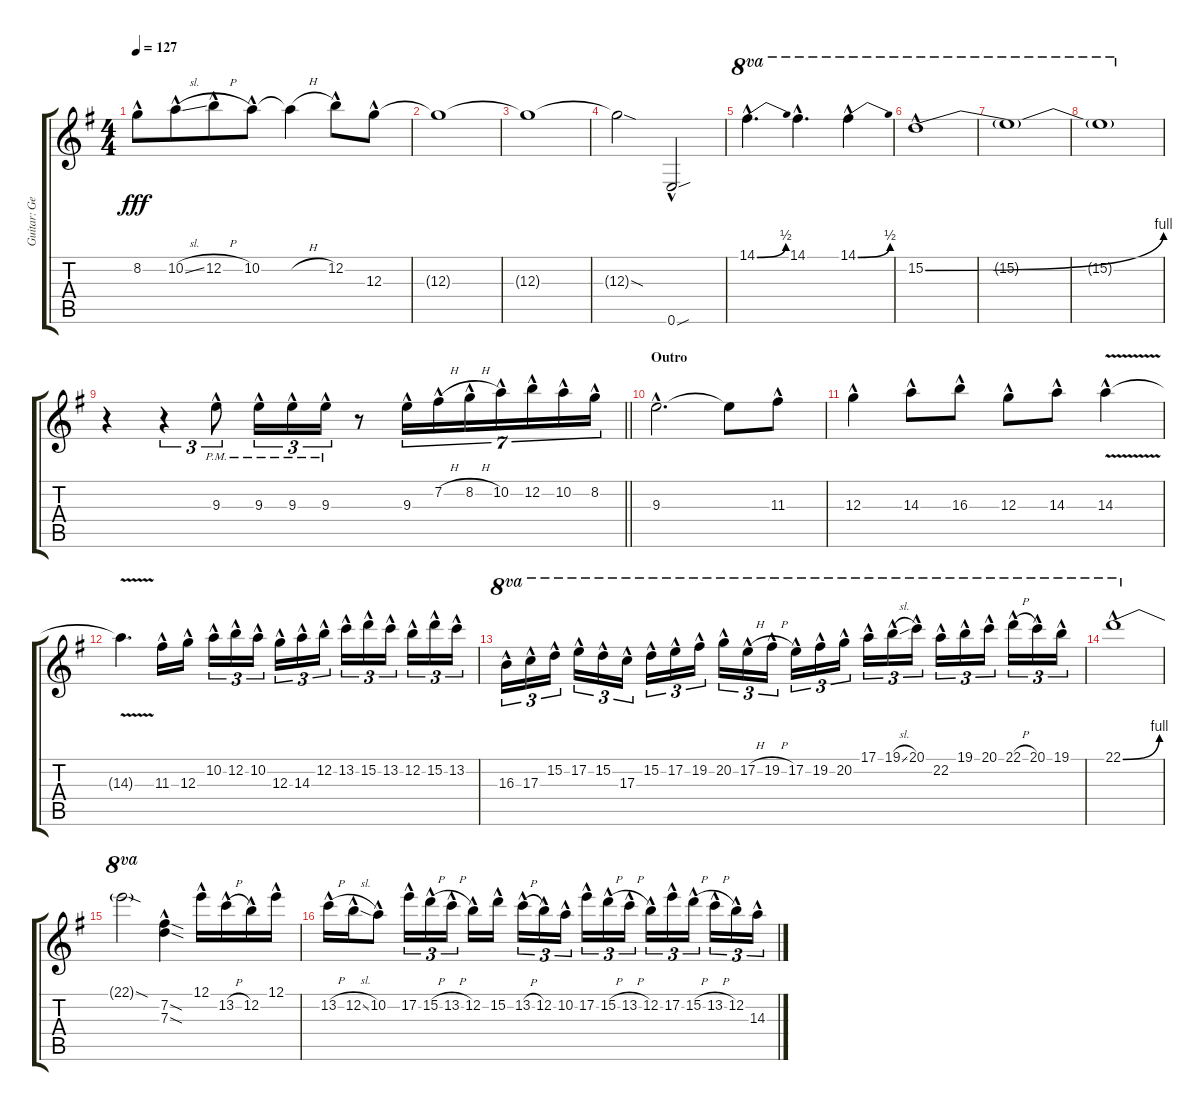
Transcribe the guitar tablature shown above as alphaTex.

\track ("Guitar: George" "Guitar: Ge") {instrument overdrivenguitar}
\staff {score tabs}
\tuning (E4 B3 G3 D3 A2 E2) {hide}
\ts (4 4)
\tempo 127
\clef g2
\ks g
8.2{hac}.8{dy fff} 10.2{sl hac}.8{beam merge} 12.2{h hac}.8 10.2{hac}.8 10.2{h t}.4 12.2{hac}.8 12.3{hac}.8 |
12.3{t}.1 |
12.3{t}.1 |
12.3{sod t}.2 0.6{sou hac}.2 |
14.1{be (bend 0 0 60 2) hac}.4{d ot 8va} 14.1{hac}.4{d ot 8va} 14.1{be (bend 0 0 60 2) hac}.4{ot 8va} |
15.2{be (bend 0 0 60 4) hac}.1{ot 8va} |
15.2{t}.1{ot 8va} |
15.2{t}.1{ot 8va} |
\barLineRight lightlight
r.4 r.4{tu (3 2)} 9.3{hac pm}.8{tu (3 2)} 9.3{hac pm}.16{tu (3 2)} 9.3{hac pm}.16{tu (3 2)} 9.3{hac pm}.16{tu (3 2)} r.8 9.3{hac}.16{tu (7 4)} 7.2{h hac}.16{tu (7 4)} 8.2{h hac}.16{tu (7 4)} 10.2{hac}.16{tu (7 4)} 12.2{hac}.16{tu (7 4)} 10.2{hac}.16{tu (7 4)} 8.2{hac}.16{tu (7 4)} |
\section ("" "Outro")
9.3{hac}.2{d} 9.3{t}.8 11.3{hac}.8 |
12.3{hac}.4 14.3{hac}.8 16.3{hac}.8 12.3{hac}.8 14.3{hac}.8 14.3{v hac}.4 |
14.3{t}.4{d} 11.3{hac}.16 12.3{hac}.16 10.2{hac}.16{tu (3 2)} 12.2{hac}.16{tu (3 2)} 10.2{hac}.16{tu (3 2) beam splitsecondary} 12.3{hac}.16{tu (3 2)} 14.3{hac}.16{tu (3 2)} 12.2{hac}.16{tu (3 2)} 13.2{hac}.16{tu (3 2)} 15.2{hac}.16{tu (3 2)} 13.2{hac}.16{tu (3 2) beam splitsecondary} 12.2{hac}.16{tu (3 2)} 15.2{hac}.16{tu (3 2)} 13.2{hac}.16{tu (3 2)} |
16.3{hac}.16{tu (3 2) ot 8va} 17.3{hac}.16{tu (3 2) ot 8va} 15.2{hac}.16{tu (3 2) ot 8va beam splitsecondary} 17.2{hac}.16{tu (3 2) ot 8va} 15.2{hac}.16{tu (3 2) ot 8va} 17.3{hac}.16{tu (3 2) ot 8va} 15.2{hac}.16{tu (3 2) ot 8va} 17.2{hac}.16{tu (3 2) ot 8va} 19.2{hac}.16{tu (3 2) ot 8va beam splitsecondary} 20.2{hac}.16{tu (3 2) ot 8va} 17.2{h hac}.16{tu (3 2) ot 8va} 19.2{h hac}.16{tu (3 2) ot 8va} 17.2{hac}.16{tu (3 2) ot 8va} 19.2{hac}.16{tu (3 2) ot 8va} 20.2{hac}.16{tu (3 2) ot 8va beam splitsecondary} 17.1{hac}.16{tu (3 2) ot 8va} 19.1{sl hac}.16{tu (3 2) ot 8va} 20.1{hac}.16{tu (3 2) ot 8va} 22.2{hac}.16{tu (3 2) ot 8va} 19.1{hac}.16{tu (3 2) ot 8va} 20.1{hac}.16{tu (3 2) ot 8va beam splitsecondary} 22.1{h hac}.16{tu (3 2) ot 8va} 20.1{hac}.16{tu (3 2) ot 8va} 19.1{hac}.16{tu (3 2) ot 8va} |
22.1{be (bend 0 0 60 4) hac}.1{ot 8va} |
22.1{sod t}.2{ot 8va} (7.2{sod hac} 7.3{sod hac}).4 12.1{hac}.16 13.2{h hac}.16 12.2{hac}.16 12.1{hac}.16 |
13.2{h hac}.16 12.2{sl hac}.16 10.2{hac}.8 17.2{hac}.16{tu (3 2)} 15.2{h hac}.16{tu (3 2)} 13.2{h hac}.16{tu (3 2) beam splitsecondary} 12.2{hac}.16 15.2{hac}.16 13.2{h hac}.16{tu (3 2)} 12.2{hac}.16{tu (3 2)} 10.2{hac}.16{tu (3 2) beam splitsecondary} 17.2{hac}.16{tu (3 2)} 15.2{h hac}.16{tu (3 2)} 13.2{h hac}.16{tu (3 2)} 12.2{hac}.16{tu (3 2)} 17.2{hac}.16{tu (3 2)} 15.2{h hac}.16{tu (3 2) beam splitsecondary} 13.2{h hac}.16{tu (3 2)} 12.2{hac}.16{tu (3 2)} 14.3{hac}.16{tu (3 2)}
